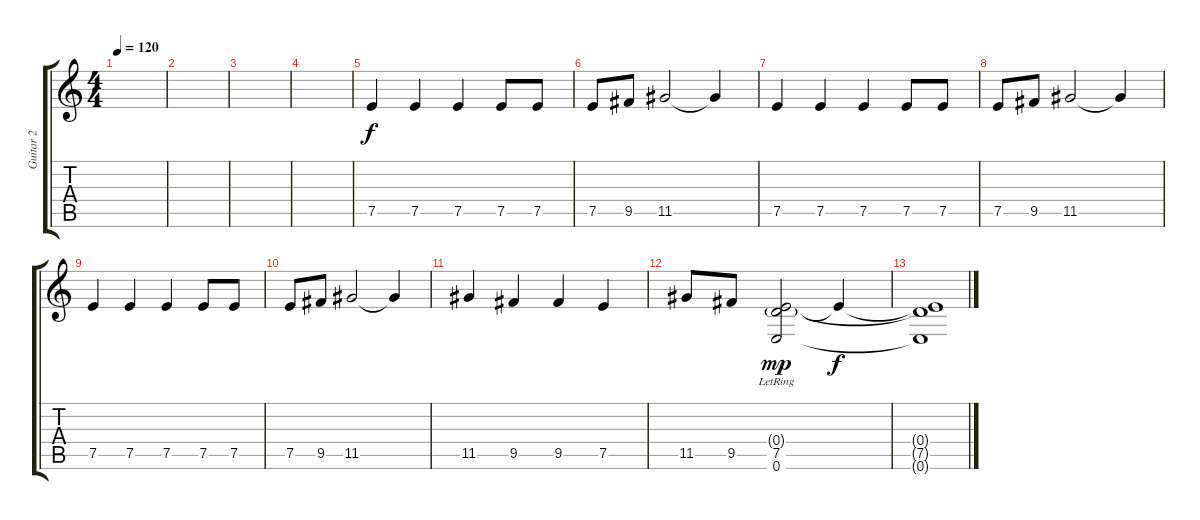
\track ("Guitar 2" "Guitar 2") {instrument acousticguitarsteel}
\staff {score tabs}
\tuning (E4 B3 G3 D3 A2 E2) {hide}
\ts (4 4)
\tempo 120
\clef g2
\ks c
|
|
|
|
7.5.4 7.5.4 7.5.4 7.5.8 7.5.8 |
7.5.8 9.5.8 11.5.2 11.5{t}.4 |
7.5.4 7.5.4 7.5.4 7.5.8 7.5.8 |
7.5.8 9.5.8 11.5.2 11.5{t}.4 |
7.5.4 7.5.4 7.5.4 7.5.8 7.5.8 |
7.5.8 9.5.8 11.5.2 11.5{t}.4 |
11.5.4 9.5.4 9.5.4 7.5.4 |
11.5.8 9.5.8 (0.4{g lr} 7.5 0.6).2{dy mp} 7.5{t}.4{dy f} |
(0.4{t} 7.5{t} 0.6{t}).1
